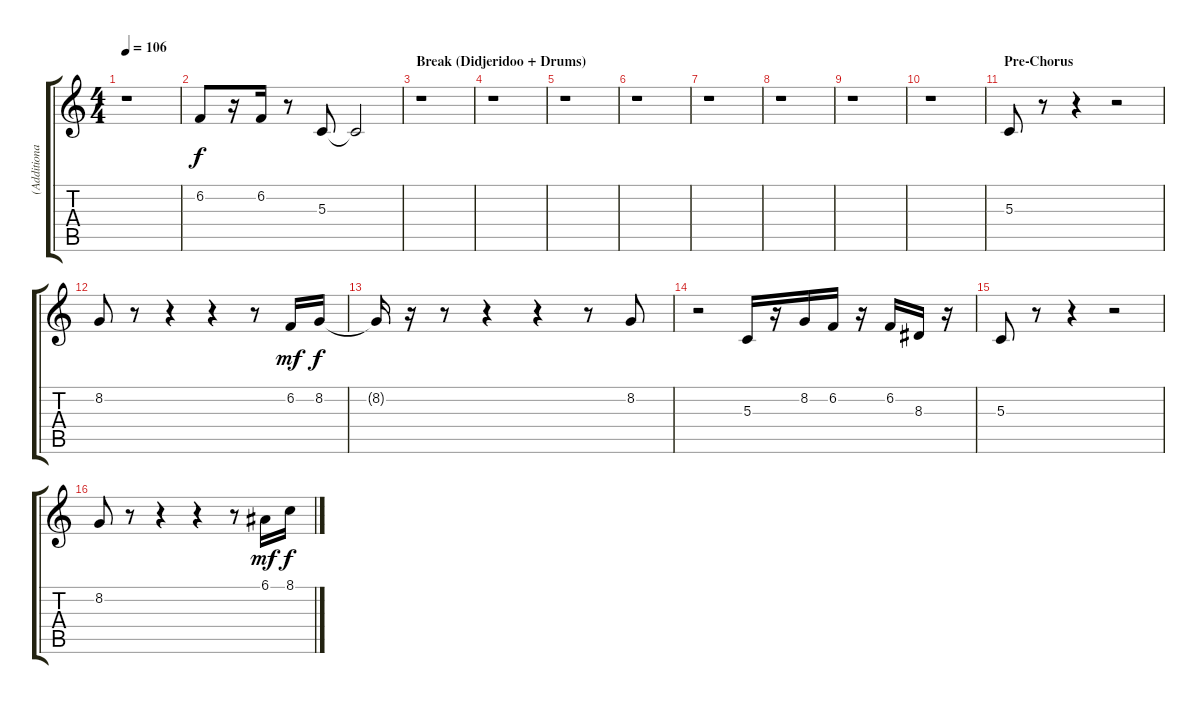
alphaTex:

\track ("(Additional Trumpet)" "(Additiona") {instrument trumpet}
\staff {score tabs}
\tuning (E4 B3 G3 D3 A2 E2) {hide}
\ts (4 4)
\tempo 106
\clef g2
\ks c
r.1{dy f} |
6.2.8 r.16 6.2.16 r.8 5.3.8 5.3{t}.2 |
\section ("" "Break (Didjeridoo + Drums)")
r.1 |
r.1 |
r.1 |
r.1 |
r.1 |
r.1 |
r.1 |
r.1 |
\section ("" "Pre-Chorus")
5.3.8 r.8 r.4 r.2 |
8.2.8 r.8 r.4 r.4 r.8 6.2.16{dy mf} 8.2.16{dy f} |
8.2{t}.16 r.16 r.8 r.4 r.4 r.8 8.2.8 |
r.2 5.3.16 r.16 8.2.16 6.2.16 r.16 6.2.16 8.3.16 r.16 |
5.3.8 r.8 r.4 r.2 |
8.2.8 r.8 r.4 r.4 r.8 6.1.16{dy mf} 8.1.16{dy f}
